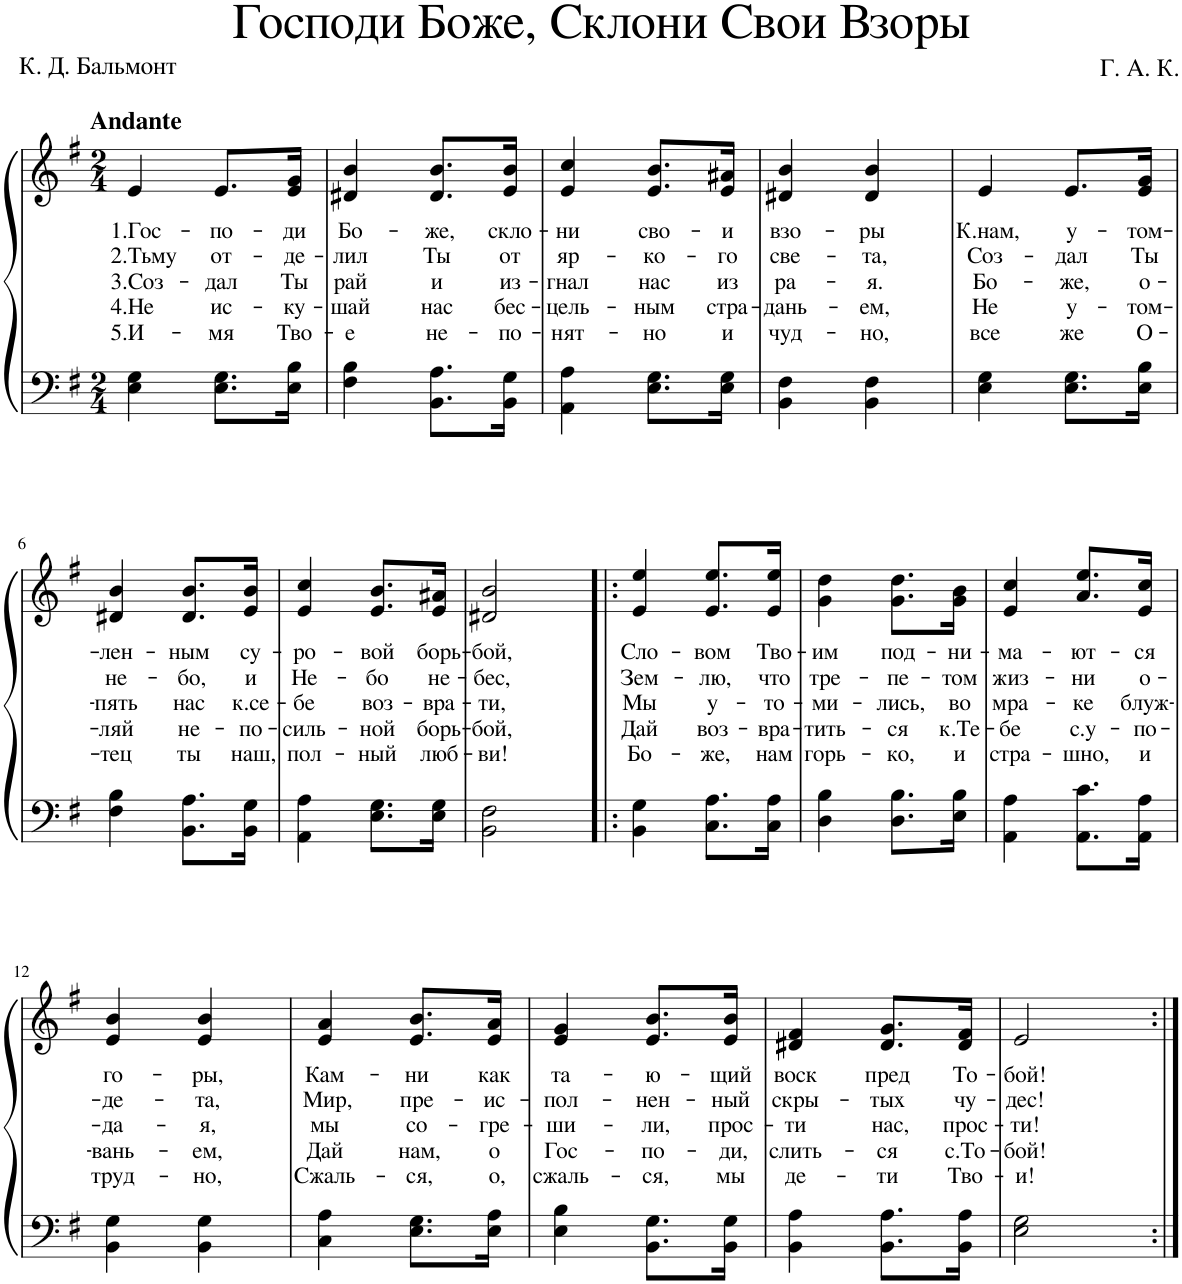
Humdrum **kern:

**kern	**kern	**text	**text	**text	**text	**text
*part1	*part1	*part1	*part1	*part1	*part1	*part1
*staff2	*staff1	*staff1	*staff1	*staff1	*staff1	*staff1
*I"Piano	*	*	*	*	*	*
*I'Pno.	*	*	*	*	*	*
*clefF4	*clefG2	*	*	*	*	*
*k[f#]	*k[f#]	*	*	*	*	*
*M2/4	*M2/4	*	*	*	*	*
=1	=1	=1	=1	=1	=1	=1
!	!LO:TX:a:B:t=Andante	!	!	!	!	!
!	!	!LO:LY:b	!LO:LY:b	!LO:LY:b	!LO:LY:b	!LO:LY:b
4E\ 4G\	4e/	1.Гос-	2.Тьму	3.Соз-	4.Не	5.И-
!	!	!LO:LY:b	!LO:LY:b	!LO:LY:b	!LO:LY:b	!LO:LY:b
8.E\ 8.G\L	8.e/L	-по-	от-	-дал	ис-	-мя
!	!	!LO:LY:b	!LO:LY:b	!LO:LY:b	!LO:LY:b	!LO:LY:b
16E\ 16B\Jk	16e/ 16g/Jk	-ди	-де-	Ты	-ку-	Тво-
=2	=2	=2	=2	=2	=2	=2
!	!	!LO:LY:b	!LO:LY:b	!LO:LY:b	!LO:LY:b	!LO:LY:b
4F#\ 4B\	4d#X/ 4b/	Бо-	-лил	рай	-шай	-е
!	!	!LO:LY:b	!LO:LY:b	!LO:LY:b	!LO:LY:b	!LO:LY:b
8.BB\ 8.A\L	8.d#/ 8.b/L	-же,	Ты	и	нас	не-
!	!	!LO:LY:b	!LO:LY:b	!LO:LY:b	!LO:LY:b	!LO:LY:b
16BB\ 16G\Jk	16e/ 16b/Jk	скло-	от	из-	бес-	-по-
=3	=3	=3	=3	=3	=3	=3
!	!	!LO:LY:b	!LO:LY:b	!LO:LY:b	!LO:LY:b	!LO:LY:b
4AA\ 4A\	4e/ 4cc/	-ни	яр-	-гнал	-цель-	-нят-
!	!	!LO:LY:b	!LO:LY:b	!LO:LY:b	!LO:LY:b	!LO:LY:b
8.E\ 8.G\L	8.e/ 8.b/L	сво-	-ко-	нас	-ным	-но
!	!	!LO:LY:b	!LO:LY:b	!LO:LY:b	!LO:LY:b	!LO:LY:b
16E\ 16G\Jk	16e/ 16a#X/Jk	-и	-го	из	стра-	и
=4	=4	=4	=4	=4	=4	=4
!	!	!LO:LY:b	!LO:LY:b	!LO:LY:b	!LO:LY:b	!LO:LY:b
4BB\ 4F#\	4d#X/ 4b/	взо-	све-	ра-	-дань-	чуд-
!	!	!LO:LY:b	!LO:LY:b	!LO:LY:b	!LO:LY:b	!LO:LY:b
4BB\ 4F#\	4d#/ 4b/	-ры	-та,	-я.	-ем,	-но,
=5	=5	=5	=5	=5	=5	=5
!	!	!LO:LY:b	!LO:LY:b	!LO:LY:b	!LO:LY:b	!LO:LY:b
4E\ 4G\	4e/	К.нам,	Соз-	Бо-	Не	все
!	!	!LO:LY:b	!LO:LY:b	!LO:LY:b	!LO:LY:b	!LO:LY:b
8.E\ 8.G\L	8.e/L	у-	-дал	-же,	у-	же
!	!	!LO:LY:b	!LO:LY:b	!LO:LY:b	!LO:LY:b	!LO:LY:b
16E\ 16B\Jk	16e/ 16g/Jk	-том-	Ты	о-	-том-	О-
!!LO:LB:g=z
=6	=6	=6	=6	=6	=6	=6
!	!	!LO:LY:b	!LO:LY:b	!LO:LY:b	!LO:LY:b	!LO:LY:b
4F#\ 4B\	4d#X/ 4b/	-лен-	не-	-пять	-ляй	-тец
!	!	!LO:LY:b	!LO:LY:b	!LO:LY:b	!LO:LY:b	!LO:LY:b
8.BB\ 8.A\L	8.d#/ 8.b/L	-ным	-бо,	нас	не-	ты
!	!	!LO:LY:b	!LO:LY:b	!LO:LY:b	!LO:LY:b	!LO:LY:b
16BB\ 16G\Jk	16e/ 16b/Jk	су-	и	к.се-	-по-	наш,
=7	=7	=7	=7	=7	=7	=7
!	!	!LO:LY:b	!LO:LY:b	!LO:LY:b	!LO:LY:b	!LO:LY:b
4AA\ 4A\	4e/ 4cc/	-ро-	Не-	-бе	-силь-	пол-
!	!	!LO:LY:b	!LO:LY:b	!LO:LY:b	!LO:LY:b	!LO:LY:b
8.E\ 8.G\L	8.e/ 8.b/L	-вой	-бо	воз-	-ной	-ный
!	!	!LO:LY:b	!LO:LY:b	!LO:LY:b	!LO:LY:b	!LO:LY:b
16E\ 16G\Jk	16e/ 16a#X/Jk	борь-	не-	-вра-	борь-	люб-
=8	=8	=8	=8	=8	=8	=8
!	!	!LO:LY:b	!LO:LY:b	!LO:LY:b	!LO:LY:b	!LO:LY:b
2BB\ 2F#\	2d#X/ 2b/	-бой,	-бес,	-ти,	-бой,	-ви!
=9!|:	=9!|:	=9!|:	=9!|:	=9!|:	=9!|:	=9!|:
!	!	!LO:LY:b	!LO:LY:b	!LO:LY:b	!LO:LY:b	!LO:LY:b
4BB\ 4G\	4e/ 4ee/	Сло-	Зем-	Мы	Дай	Бо-
!	!	!LO:LY:b	!LO:LY:b	!LO:LY:b	!LO:LY:b	!LO:LY:b
8.C\ 8.A\L	8.e/ 8.ee/L	-вом	-лю,	у-	воз-	-же,
!	!	!LO:LY:b	!LO:LY:b	!LO:LY:b	!LO:LY:b	!LO:LY:b
16C\ 16A\Jk	16e/ 16ee/Jk	Тво-	что	-то-	-вра-	нам
=10	=10	=10	=10	=10	=10	=10
!	!	!LO:LY:b	!LO:LY:b	!LO:LY:b	!LO:LY:b	!LO:LY:b
4D\ 4B\	4g\ 4dd\	-им	тре-	-ми-	-тить-	горь-
!	!	!LO:LY:b	!LO:LY:b	!LO:LY:b	!LO:LY:b	!LO:LY:b
8.D\ 8.B\L	8.g\ 8.dd\L	под-	-пе-	-лись,	-ся	-ко,
!	!	!LO:LY:b	!LO:LY:b	!LO:LY:b	!LO:LY:b	!LO:LY:b
16E\ 16B\Jk	16g\ 16b\Jk	-ни-	-том	во	к.Те-	и
=11	=11	=11	=11	=11	=11	=11
!	!	!LO:LY:b	!LO:LY:b	!LO:LY:b	!LO:LY:b	!LO:LY:b
4AA\ 4A\	4e/ 4cc/	-ма-	жиз-	мра-	-бе	стра-
!	!	!LO:LY:b	!LO:LY:b	!LO:LY:b	!LO:LY:b	!LO:LY:b
8.AA\ 8.c\L	8.a/ 8.ee/L	-ют-	-ни	-ке	с.у-	-шно,
!	!	!LO:LY:b	!LO:LY:b	!LO:LY:b	!LO:LY:b	!LO:LY:b
16AA\ 16A\Jk	16e/ 16cc/Jk	-ся	о-	блуж-	-по-	и
!!LO:LB:g=z
=12	=12	=12	=12	=12	=12	=12
!	!	!LO:LY:b	!LO:LY:b	!LO:LY:b	!LO:LY:b	!LO:LY:b
4BB\ 4G\	4e/ 4b/	го-	-де-	-да-	-вань-	труд-
!	!	!LO:LY:b	!LO:LY:b	!LO:LY:b	!LO:LY:b	!LO:LY:b
4BB\ 4G\	4e/ 4b/	-ры,	-та,	-я,	-ем,	-но,
=13	=13	=13	=13	=13	=13	=13
!	!	!LO:LY:b	!LO:LY:b	!LO:LY:b	!LO:LY:b	!LO:LY:b
4C\ 4A\	4e/ 4a/	Кам-	Мир,	мы	Дай	Сжаль-
!	!	!LO:LY:b	!LO:LY:b	!LO:LY:b	!LO:LY:b	!LO:LY:b
8.E\ 8.G\L	8.e/ 8.b/L	-ни	пре-	со-	нам,	-ся,
!	!	!LO:LY:b	!LO:LY:b	!LO:LY:b	!LO:LY:b	!LO:LY:b
16E\ 16A\Jk	16e/ 16a/Jk	как	-ис-	-гре-	о	о,
=14	=14	=14	=14	=14	=14	=14
!	!	!LO:LY:b	!LO:LY:b	!LO:LY:b	!LO:LY:b	!LO:LY:b
4E\ 4B\	4e/ 4g/	та-	-пол-	-ши-	Гос-	сжаль-
!	!	!LO:LY:b	!LO:LY:b	!LO:LY:b	!LO:LY:b	!LO:LY:b
8.BB\ 8.G\L	8.e/ 8.b/L	-ю-	-нен-	-ли,	-по-	-ся,
!	!	!LO:LY:b	!LO:LY:b	!LO:LY:b	!LO:LY:b	!LO:LY:b
16BB\ 16G\Jk	16e/ 16b/Jk	-щий	-ный	прос-	-ди,	мы
=15	=15	=15	=15	=15	=15	=15
!	!	!LO:LY:b	!LO:LY:b	!LO:LY:b	!LO:LY:b	!LO:LY:b
4BB\ 4A\	4d#X/ 4f#/	воск	скры-	-ти	слить-	де-
!	!	!LO:LY:b	!LO:LY:b	!LO:LY:b	!LO:LY:b	!LO:LY:b
8.BB\ 8.A\L	8.d#/ 8.g/L	пред	-тых	нас,	-ся	-ти
!	!	!LO:LY:b	!LO:LY:b	!LO:LY:b	!LO:LY:b	!LO:LY:b
16BB\ 16A\Jk	16d#/ 16f#/Jk	То-	чу-	прос-	с.То-	Тво-
=16	=16	=16	=16	=16	=16	=16
!	!	!LO:LY:b	!LO:LY:b	!LO:LY:b	!LO:LY:b	!LO:LY:b
2E\ 2G\	2e/	-бой!	-дес!	-ти!	-бой!	-и!
=:|!	=:|!	=:|!	=:|!	=:|!	=:|!	=:|!
*-	*-	*-	*-	*-	*-	*-
